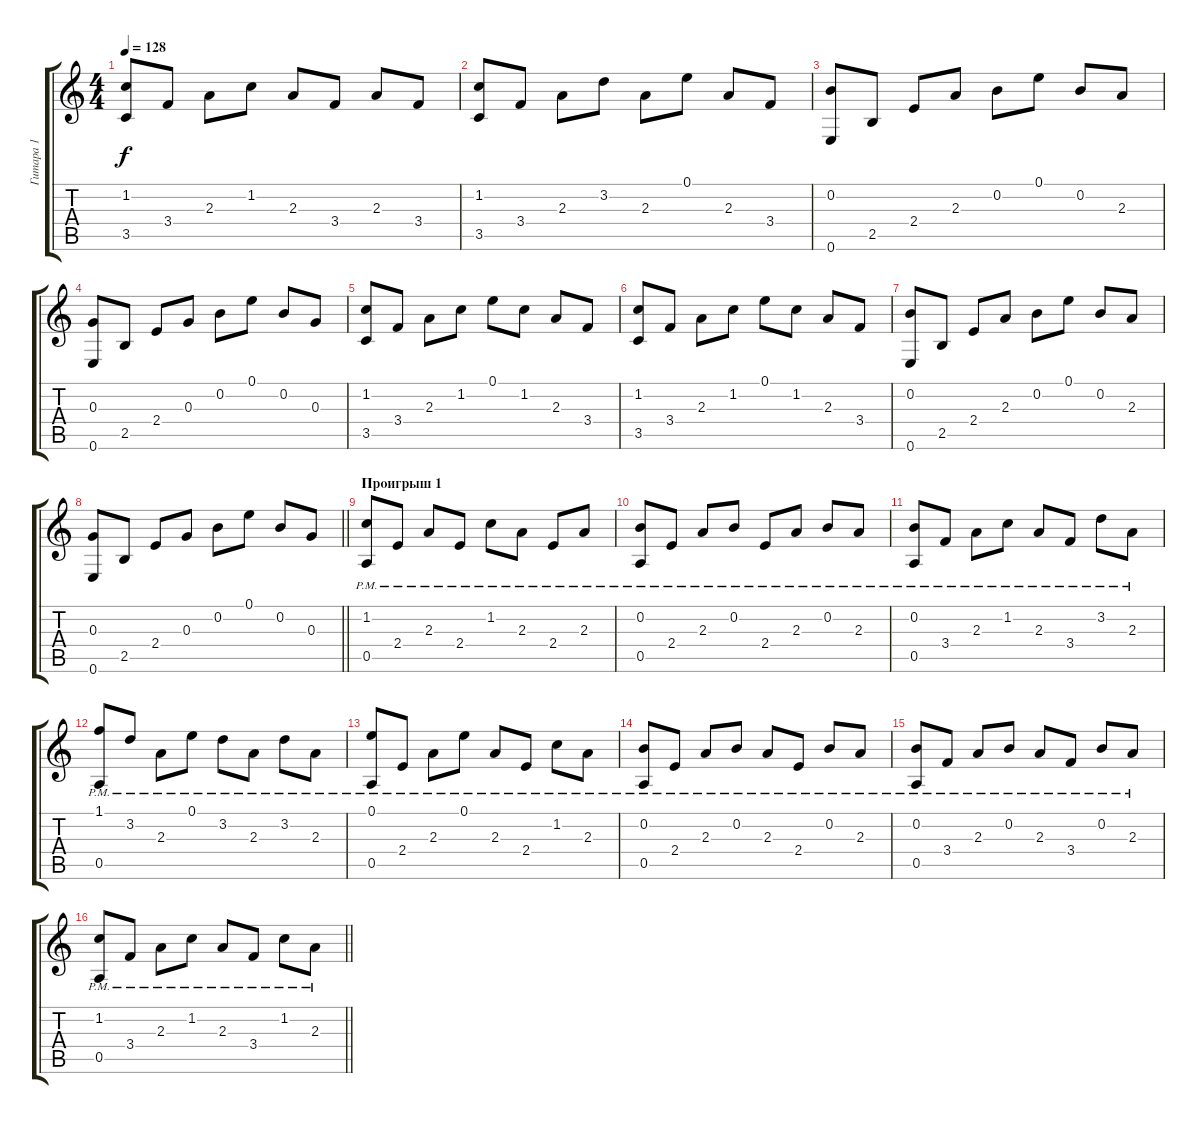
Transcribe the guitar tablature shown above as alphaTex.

\track ("Гитара 1" "Гитара 1") {instrument distortionguitar}
\staff {score tabs}
\tuning (E4 B3 G3 D3 A2 E2) {hide}
\ts (4 4)
\tempo 128
\clef g2
\ks c
(1.2 3.5).8{dy f} 3.4.8 2.3.8 1.2.8 2.3.8 3.4.8 2.3.8 3.4.8 |
(1.2 3.5).8 3.4.8 2.3.8 3.2.8 2.3.8 0.1.8 2.3.8 3.4.8 |
(0.2 0.6).8 2.5.8 2.4.8 2.3.8 0.2.8 0.1.8 0.2.8 2.3.8 |
(0.3 0.6).8 2.5.8 2.4.8 0.3.8 0.2.8 0.1.8 0.2.8 0.3.8 |
(1.2 3.5).8 3.4.8 2.3.8 1.2.8 0.1.8 1.2.8 2.3.8 3.4.8 |
(1.2 3.5).8 3.4.8 2.3.8 1.2.8 0.1.8 1.2.8 2.3.8 3.4.8 |
(0.2 0.6).8 2.5.8 2.4.8 2.3.8 0.2.8 0.1.8 0.2.8 2.3.8 |
\barLineRight lightlight
(0.3 0.6).8 2.5.8 2.4.8 0.3.8 0.2.8 0.1.8 0.2.8 0.3.8 |
\section ("" "Проигрыш 1")
(1.2{pm} 0.5{pm}).8 2.4{pm}.8 2.3{pm}.8 2.4{pm}.8 1.2{pm}.8 2.3{pm}.8 2.4{pm}.8 2.3{pm}.8 |
(0.2{pm} 0.5{pm}).8 2.4{pm}.8 2.3{pm}.8 0.2{pm}.8 2.4{pm}.8 2.3{pm}.8 0.2{pm}.8 2.3{pm}.8 |
(0.2{pm} 0.5{pm}).8 3.4{pm}.8 2.3{pm}.8 1.2{pm}.8 2.3{pm}.8 3.4{pm}.8 3.2{pm}.8 2.3{pm}.8 |
(1.1{pm} 0.5{pm}).8 3.2{pm}.8 2.3{pm}.8 0.1{pm}.8 3.2{pm}.8 2.3{pm}.8 3.2{pm}.8 2.3{pm}.8 |
(0.1{pm} 0.5{pm}).8 2.4{pm}.8 2.3{pm}.8 0.1{pm}.8 2.3{pm}.8 2.4{pm}.8 1.2{pm}.8 2.3{pm}.8 |
(0.2{pm} 0.5{pm}).8 2.4{pm}.8 2.3{pm}.8 0.2{pm}.8 2.3{pm}.8 2.4{pm}.8 0.2{pm}.8 2.3{pm}.8 |
(0.2{pm} 0.5{pm}).8 3.4{pm}.8 2.3{pm}.8 0.2{pm}.8 2.3{pm}.8 3.4{pm}.8 0.2{pm}.8 2.3{pm}.8 |
\barLineRight lightlight
(1.2{pm} 0.5{pm}).8 3.4{pm}.8 2.3{pm}.8 1.2{pm}.8 2.3{pm}.8 3.4{pm}.8 1.2{pm}.8 2.3{pm}.8
